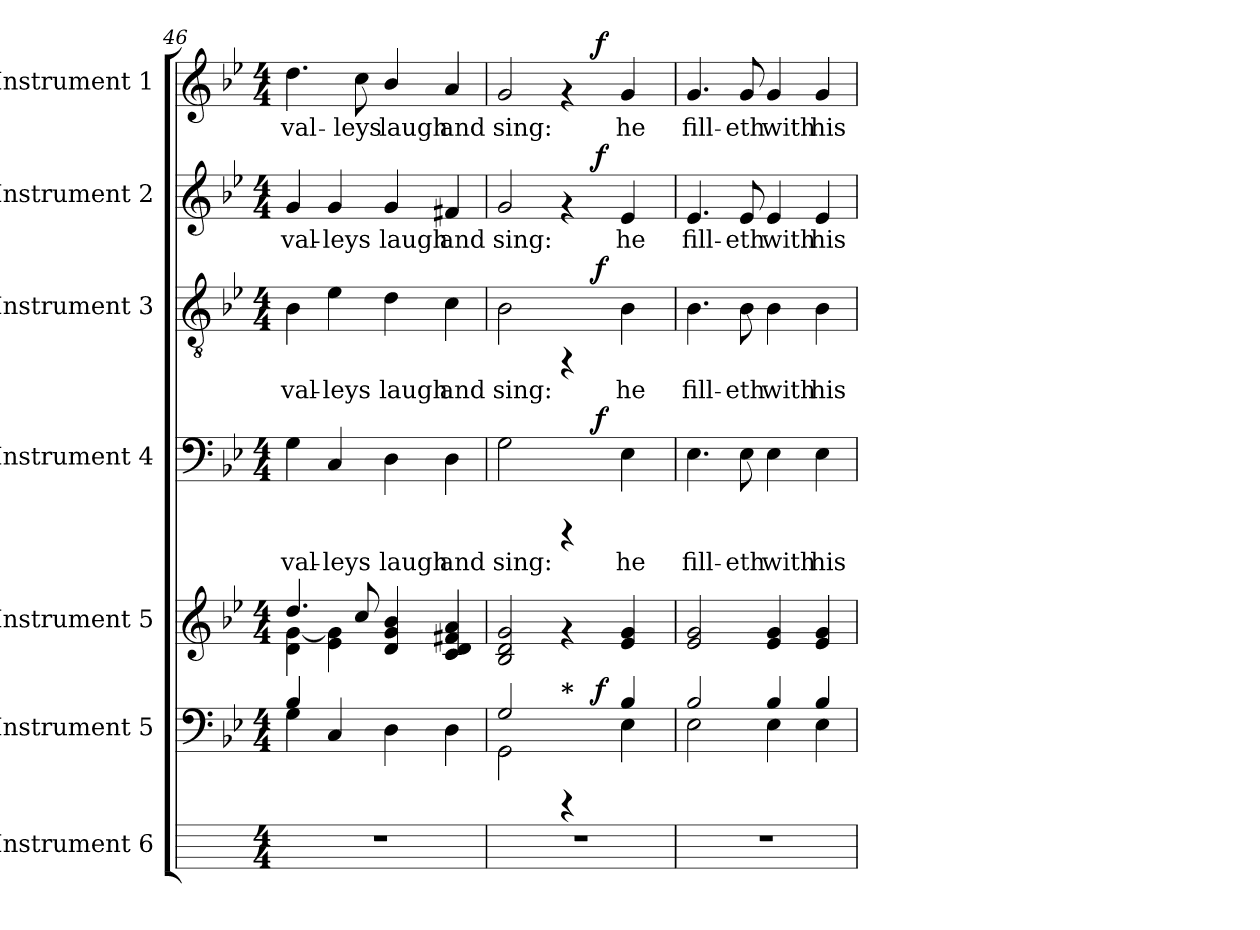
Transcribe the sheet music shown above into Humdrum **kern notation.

**kern	**kern	**dynam	**kern	**kern	**text	**dynam	**kern	**text	**dynam	**kern	**text	**dynam	**kern	**text	**dynam
*part7	*part6	*part6	*part5	*part4	*part4	*part4	*part3	*part3	*part3	*part2	*part2	*part2	*part1	*part1	*part1
*staff7	*staff6	*staff6	*staff5	*staff4	*staff4	*staff4	*staff3	*staff3	*staff3	*staff2	*staff2	*staff2	*staff1	*staff1	*staff1
*I"Instrument 6	*I"Instrument 5	*	*I"Instrument 5	*I"Instrument 4	*	*	*I"Instrument 3	*	*	*I"Instrument 2	*	*	*I"Instrument 1	*	*
!!LO:LB:g=z
*	*clefF4	*	*clefG2	*clefF4	*	*	*clefGv2	*	*	*clefG2	*	*	*clefG2	*	*
*k[]	*k[b-e-]	*	*k[b-e-]	*k[b-e-]	*	*	*k[b-e-]	*	*	*k[b-e-]	*	*	*k[b-e-]	*	*
*C:	*B-:	*	*B-:	*B-:	*	*	*B-:	*	*	*B-:	*	*	*B-:	*	*
*M4/4	*M4/4	*	*M4/4	*M4/4	*	*	*M4/4	*	*	*M4/4	*	*	*M4/4	*	*
=46	=46	=46	=46	=46	=46	=46	=46	=46	=46	=46	=46	=46	=46	=46	=46
*	*^	*	*^	*	*	*	*	*	*	*	*	*	*	*	*
!	!	!	!	!	!	!	!LO:LY:b:cj	!	!	!LO:LY:b:cj	!	!	!LO:LY:b:cj	!	!	!LO:LY:b:cj	!
1r	4G\	4B-/	.	4.dd/	4d\ [<4g\	4G\	val-	.	4B-\	val-	.	4g/	val-	.	4.dd\	val-	.
!	!	!	!	!	!	!	!LO:LY:b:cj	!	!	!LO:LY:b:cj	!	!	!LO:LY:b:cj	!	!	!	!
.	4C/	2.ryy	.	.	4g\] 4e-\	4C/	-leys	.	4e-\	-leys	.	4g/	-leys	.	.	.	.
!	!	!	!	!	!	!	!	!	!	!	!	!	!	!	!	!LO:LY:b:cj	!
.	.	.	.	8cc/	.	.	.	.	.	.	.	.	.	.	8cc\	-leys	.
!	!	!	!	!	!	!	!LO:LY:b:cj	!	!	!LO:LY:b:cj	!	!	!LO:LY:b:cj	!	!	!LO:LY:b:cj	!
.	4D\	.	.	4b-/ 4d/ 4g/	2ryy	4D\	laugh	.	4d\	laugh	.	4g/	laugh	.	4b-/	laugh	.
!	!	!	!	!	!	!	!LO:LY:b:cj	!	!	!LO:LY:b:cj	!	!	!LO:LY:b:cj	!	!	!LO:LY:b:cj	!
.	4D\	.	.	4a/ 4f#X/ 4c/ 4d/	.	4D\	and	.	4c\	and	.	4f#X/	and	.	4a/	and	.
*	*	*	*	*v	*v	*	*	*	*	*	*	*	*	*	*	*	*
=47	=47	=47	=47	=47	=47	=47	=47	=47	=47	=47	=47	=47	=47	=47	=47	=47
!	!	!	!	!	!	!LO:LY:b:cj	!	!	!LO:LY:b:cj	!	!	!LO:LY:b:cj	!	!	!LO:LY:b:cj	!
*	*	*^	*	*	*^	*	*	*^	*	*	*^	*	*	*^	*	*
1r	2G/	2GG\	2ryy	.	2d/ 2B-/ 2g/	2G\	2ryy	sing:	.	2B-\	2ryy	sing:	.	2g/	2ryy	sing:	.	2g/	2ryy	sing:	.
!	!LO:TX:a:B:t=*	!	!	!	!	!	!	!	!	!	!	!	!	!	!	!	!	!	!	!	!
.	4rCCC	4ryy	8ryy	.	4rf	4rCCC	8ryy	.	.	4rFF	8ryy	.	.	4rf	8ryy	.	.	4rf	8ryy	.	.
.	.	.	64ryy	.	.	.	64ryy	.	.	.	64ryy	.	.	.	64ryy	.	.	.	64ryy	.	.
!	!	!	!	!LO:DY:a	!	!	!	!	!LO:DY:a	!	!	!	!LO:DY:a	!	!	!	!LO:DY:a	!	!	!	!LO:DY:a
.	.	.	4ryy	f	.	.	4ryy	.	f	.	4ryy	.	f	.	4ryy	.	f	.	4ryy	.	f
!	!	!	!	!	!	!	!	!LO:LY:b:cj	!	!	!	!LO:LY:b:cj	!	!	!	!LO:LY:b:cj	!	!	!	!LO:LY:b:cj	!
.	4B-/	4E-\	.	.	4g/ 4e-/	4E-\	.	he	.	4B-\	.	he	.	4e-/	.	he	.	4g/	.	he	.
.	.	.	16..ryy	.	.	.	16..ryy	.	.	.	16..ryy	.	.	.	16..ryy	.	.	.	16..ryy	.	.
=48	=48	=48	=48	=48	=48	=48	=48	=48	=48	=48	=48	=48	=48	=48	=48	=48	=48	=48	=48	=48	=48
!	!	!	!	!	!	!	!	!LO:LY:b:cj	!	!	!	!LO:LY:b:cj	!	!	!	!LO:LY:b:cj	!	!	!	!LO:LY:b:cj	!
*	*	*	*	*	*	*v	*v	*	*	*	*	*	*	*v	*v	*	*	*v	*v	*	*
*	*	*v	*v	*	*	*	*	*	*v	*v	*	*	*	*	*	*	*	*
1r	2B-/	2E-\	.	2g/ 2e-/	4.E-\	fill-	.	4.B-\	fill-	.	4.e-/	fill-	.	4.g/	fill-	.
!	!	!	!	!	!	!LO:LY:b:cj	!	!	!LO:LY:b:cj	!	!	!LO:LY:b:cj	!	!	!LO:LY:b:cj	!
.	.	.	.	.	8E-\	-eth	.	8B-\	-eth	.	8e-/	-eth	.	8g/	-eth	.
!	!	!	!	!	!	!LO:LY:b:cj	!	!	!LO:LY:b:cj	!	!	!LO:LY:b:cj	!	!	!LO:LY:b:cj	!
.	4B-/	4E-\	.	4e-/ 4g/	4E-\	with	.	4B-\	with	.	4e-/	with	.	4g/	with	.
!	!	!	!	!	!	!LO:LY:b:cj	!	!	!LO:LY:b:cj	!	!	!LO:LY:b:cj	!	!	!LO:LY:b:cj	!
.	4B-/	4E-\	.	4e-/ 4g/	4E-\	his	.	4B-\	his	.	4e-/	his	.	4g/	his	.
*	*v	*v	*	*	*	*	*	*	*	*	*	*	*	*	*	*
=	=	=	=	=	=	=	=	=	=	=	=	=	=	=	=
*-	*-	*-	*-	*-	*-	*-	*-	*-	*-	*-	*-	*-	*-	*-	*-
